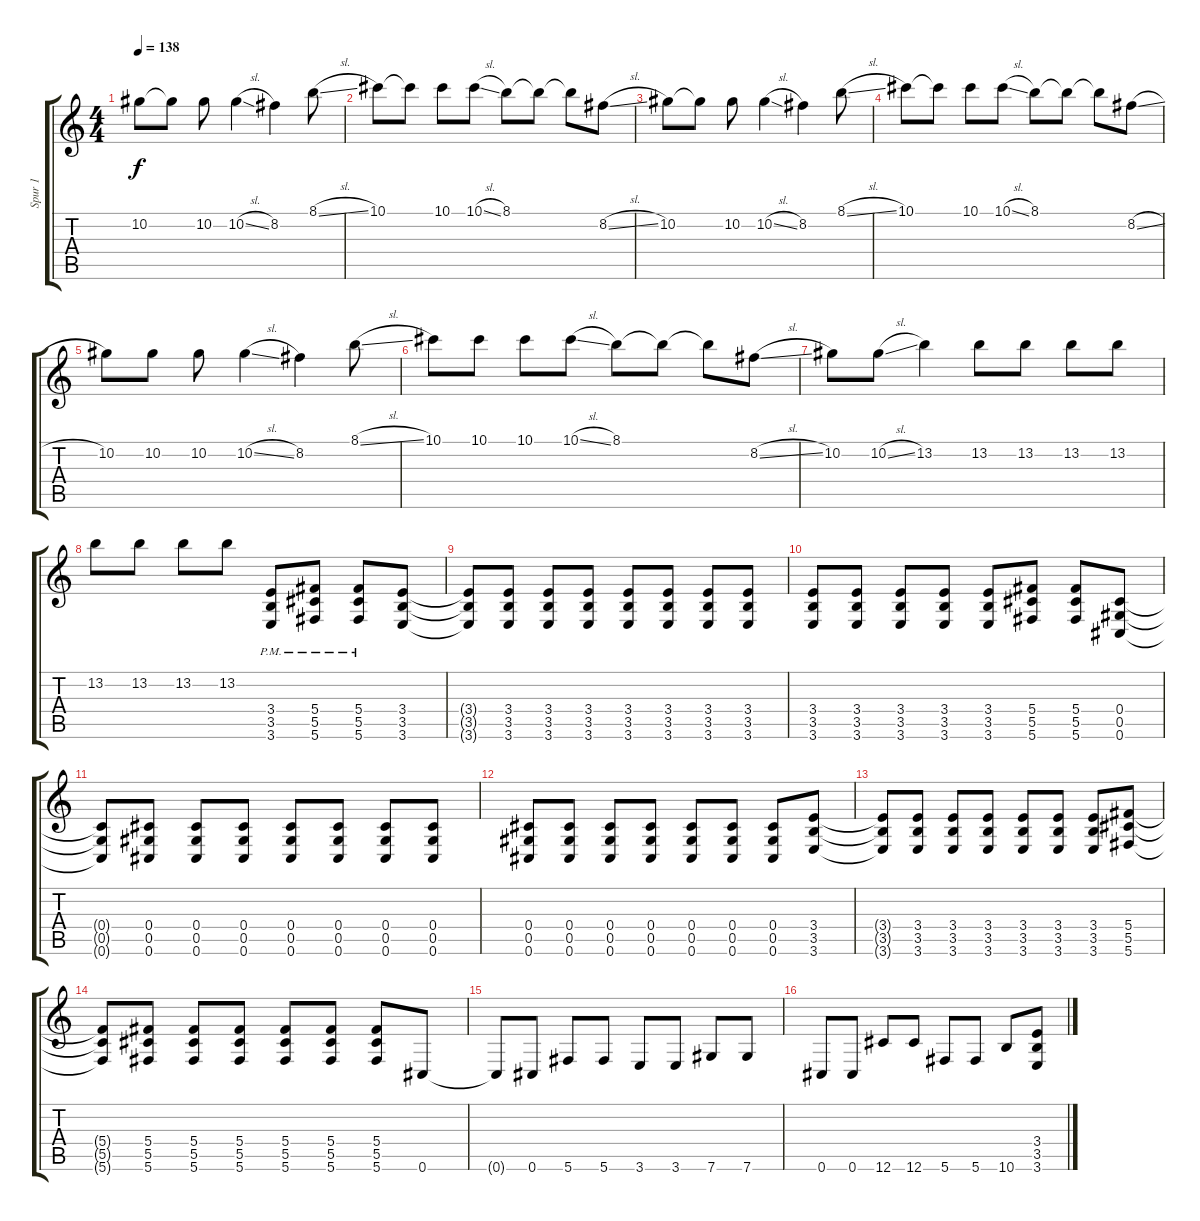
\track ("Spur 1" "Spur 1") {instrument electricguitarjazz}
\staff {score tabs}
\tuning (Eb4 Bb3 Gb3 Db3 Ab2 Db2) {hide}
\ts (4 4)
\tempo 138
\clef g2
\ks c
10.2.8{dy f} 10.2{t}.8 10.2.8 10.2{sl}.4 8.2.4 8.1{sl}.8 |
10.1.8 10.1{t}.8 10.1.8 10.1{sl}.8 8.1.8 8.1{t}.8 8.1{t}.8 8.2{sl}.8 |
10.2.8 10.2{t}.8 10.2.8 10.2{sl}.4 8.2.4 8.1{sl}.8 |
10.1.8 10.1{t}.8 10.1.8 10.1{sl}.8 8.1.8 8.1{t}.8 8.1{t}.8 8.2{sl}.8 |
10.2.8 10.2.8 10.2.8 10.2{sl}.4 8.2.4 8.1{sl}.8 |
10.1.8 10.1.8 10.1.8 10.1{sl}.8 8.1.8 8.1{t}.8 8.1{t}.8 8.2{sl}.8 |
10.2.8 10.2{sl}.8 13.2.4 13.2.8 13.2.8 13.2.8 13.2.8 |
13.2.8 13.2.8 13.2.8 13.2.8 (3.4{pm} 3.5{pm} 3.6{pm}).8{instrument distortionguitar} (5.4{pm} 5.5{pm} 5.6{pm}).8 (5.4{pm} 5.5{pm} 5.6{pm}).8 (3.4 3.5 3.6).8 |
(3.4{t} 3.5{t} 3.6{t}).8 (3.4 3.5 3.6).8 (3.4 3.5 3.6).8 (3.4 3.5 3.6).8 (3.4 3.5 3.6).8 (3.4 3.5 3.6).8 (3.4 3.5 3.6).8 (3.4 3.5 3.6).8 |
(3.4 3.5 3.6).8 (3.4 3.5 3.6).8 (3.4 3.5 3.6).8 (3.4 3.5 3.6).8 (3.4 3.5 3.6).8 (5.4 5.5 5.6).8 (5.4 5.5 5.6).8 (0.4 0.5 0.6).8 |
(0.4{t} 0.5{t} 0.6{t}).8 (0.4 0.5 0.6).8 (0.4 0.5 0.6).8 (0.4 0.5 0.6).8 (0.4 0.5 0.6).8 (0.4 0.5 0.6).8 (0.4 0.5 0.6).8 (0.4 0.5 0.6).8 |
(0.4 0.5 0.6).8 (0.4 0.5 0.6).8 (0.4 0.5 0.6).8 (0.4 0.5 0.6).8 (0.4 0.5 0.6).8 (0.4 0.5 0.6).8 (0.4 0.5 0.6).8 (3.4 3.5 3.6).8 |
(3.4{t} 3.5{t} 3.6{t}).8 (3.4 3.5 3.6).8 (3.4 3.5 3.6).8 (3.4 3.5 3.6).8 (3.4 3.5 3.6).8 (3.4 3.5 3.6).8 (3.4 3.5 3.6).8 (5.4 5.5 5.6).8 |
(5.4{t} 5.5{t} 5.6{t}).8 (5.4 5.5 5.6).8 (5.4 5.5 5.6).8 (5.4 5.5 5.6).8 (5.4 5.5 5.6).8 (5.4 5.5 5.6).8 (5.4 5.5 5.6).8 0.6.8 |
0.6{t}.8 0.6.8 5.6.8 5.6.8 3.6.8 3.6.8 7.6.8 7.6.8 |
0.6.8 0.6.8 12.6.8 12.6.8 5.6.8 5.6.8 10.6.8 (3.4 3.5 3.6).8
